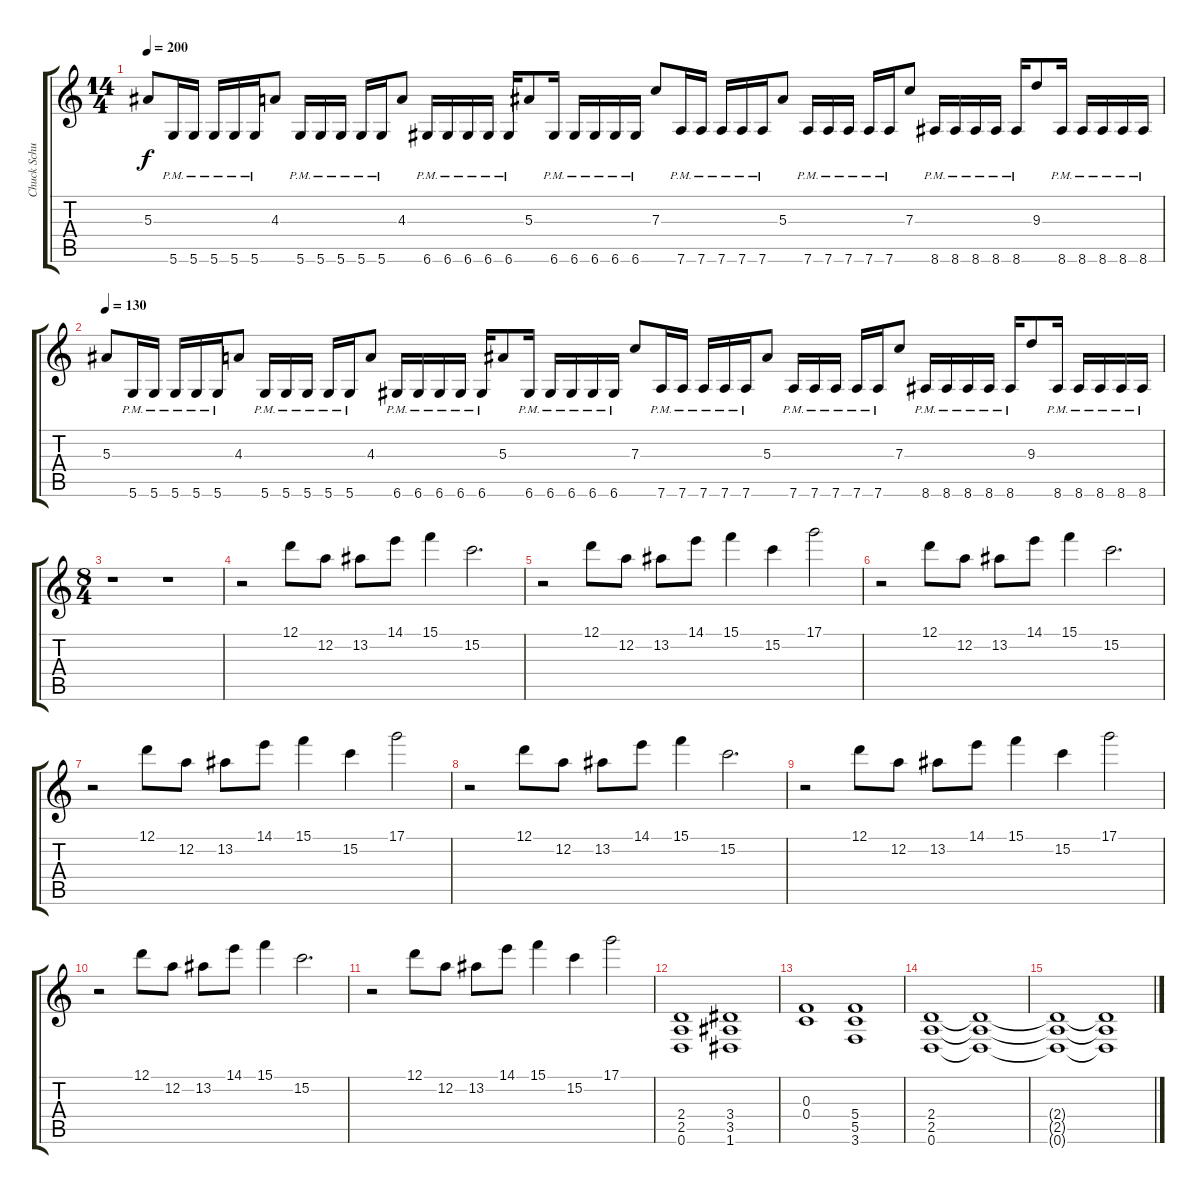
\track ("Chuck Schuldiner" "Chuck Schu") {instrument distortionguitar}
\staff {score tabs}
\tuning (D4 A3 F3 C3 G2 D2) {hide}
\ts (14 4)
\tempo 200
\clef g2
\ks c
5.3.8{dy f} 5.6{pm}.16 5.6{pm}.16 5.6{pm}.16 5.6{pm}.16 5.6{pm}.16 4.3.8 5.6{pm}.16 5.6{pm}.16 5.6{pm}.16 5.6{pm}.16 5.6{pm}.16 4.3.8 6.6{pm}.16 6.6{pm}.16 6.6{pm}.16 6.6{pm}.16 6.6{pm}.16 5.3.8 6.6{pm}.16 6.6{pm}.16 6.6{pm}.16 6.6{pm}.16 6.6{pm}.16 7.3.8 7.6{pm}.16 7.6{pm}.16 7.6{pm}.16 7.6{pm}.16 7.6{pm}.16 5.3.8 7.6{pm}.16 7.6{pm}.16 7.6{pm}.16 7.6{pm}.16 7.6{pm}.16 7.3.8 8.6{pm}.16 8.6{pm}.16 8.6{pm}.16 8.6{pm}.16 8.6{pm}.16 9.3.8 8.6{pm}.16 8.6{pm}.16 8.6{pm}.16 8.6{pm}.16 8.6{pm}.16 |
\tempo 130
5.3.8 5.6{pm}.16 5.6{pm}.16 5.6{pm}.16 5.6{pm}.16 5.6{pm}.16 4.3.8 5.6{pm}.16 5.6{pm}.16 5.6{pm}.16 5.6{pm}.16 5.6{pm}.16 4.3.8 6.6{pm}.16 6.6{pm}.16 6.6{pm}.16 6.6{pm}.16 6.6{pm}.16 5.3.8 6.6{pm}.16 6.6{pm}.16 6.6{pm}.16 6.6{pm}.16 6.6{pm}.16 7.3.8 7.6{pm}.16 7.6{pm}.16 7.6{pm}.16 7.6{pm}.16 7.6{pm}.16 5.3.8 7.6{pm}.16 7.6{pm}.16 7.6{pm}.16 7.6{pm}.16 7.6{pm}.16 7.3.8 8.6{pm}.16 8.6{pm}.16 8.6{pm}.16 8.6{pm}.16 8.6{pm}.16 9.3.8 8.6{pm}.16 8.6{pm}.16 8.6{pm}.16 8.6{pm}.16 8.6{pm}.16 |
\ts (8 4)
r.1 r.1 |
r.2 12.1.8 12.2.8 13.2.8 14.1.8 15.1.4 15.2.2{d} |
r.2 12.1.8 12.2.8 13.2.8 14.1.8 15.1.4 15.2.4 17.1.2 |
r.2 12.1.8 12.2.8 13.2.8 14.1.8 15.1.4 15.2.2{d} |
r.2 12.1.8 12.2.8 13.2.8 14.1.8 15.1.4 15.2.4 17.1.2 |
r.2 12.1.8 12.2.8 13.2.8 14.1.8 15.1.4 15.2.2{d} |
r.2 12.1.8 12.2.8 13.2.8 14.1.8 15.1.4 15.2.4 17.1.2 |
r.2 12.1.8 12.2.8 13.2.8 14.1.8 15.1.4 15.2.2{d} |
r.2 12.1.8 12.2.8 13.2.8 14.1.8 15.1.4 15.2.4 17.1.2 |
(2.4 2.5 0.6).1 (3.4 3.5 1.6).1 |
(0.3 0.4).1 (5.4 5.5 3.6).1 |
(2.4 2.5 0.6).1 (2.4{t} 2.5{t} 0.6{t}).1 |
(2.4{t} 2.5{t} 0.6{t}).1 (2.4{t} 2.5{t} 0.6{t}).1
